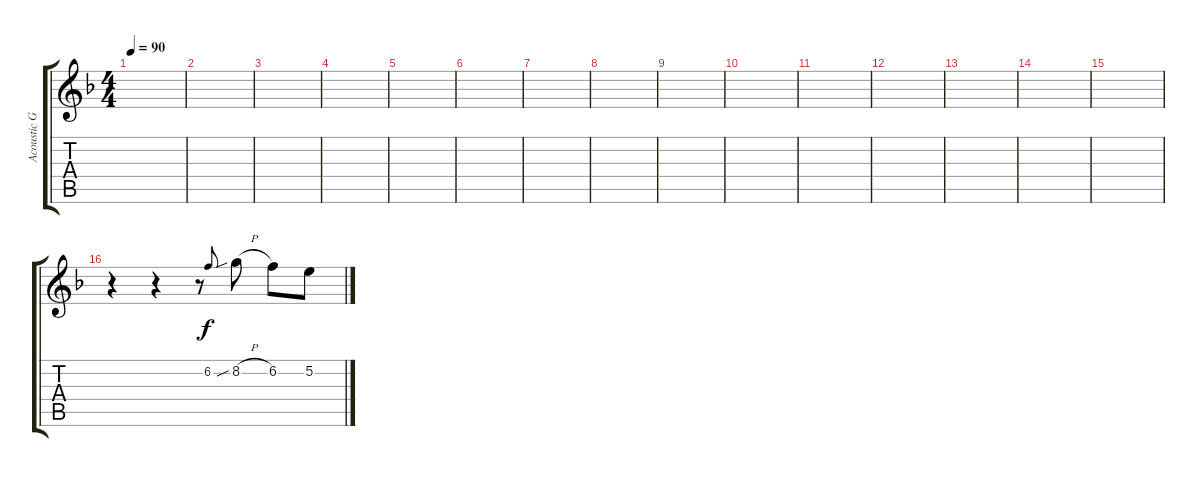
\track ("Acoustic Guitar 2" "Acoustic G") {instrument acousticguitarsteel}
\staff {score tabs}
\tuning (E4 B3 G3 D3 A2 E2) {hide}
\ts (4 4)
\tempo 90
\clef g2
\ks f
|
|
|
|
|
|
|
|
|
|
|
|
|
|
|
r.4 r.4 r.8 6.2.8{gr onbeat} 8.2{sib h}.8 6.2.8 5.2.8
